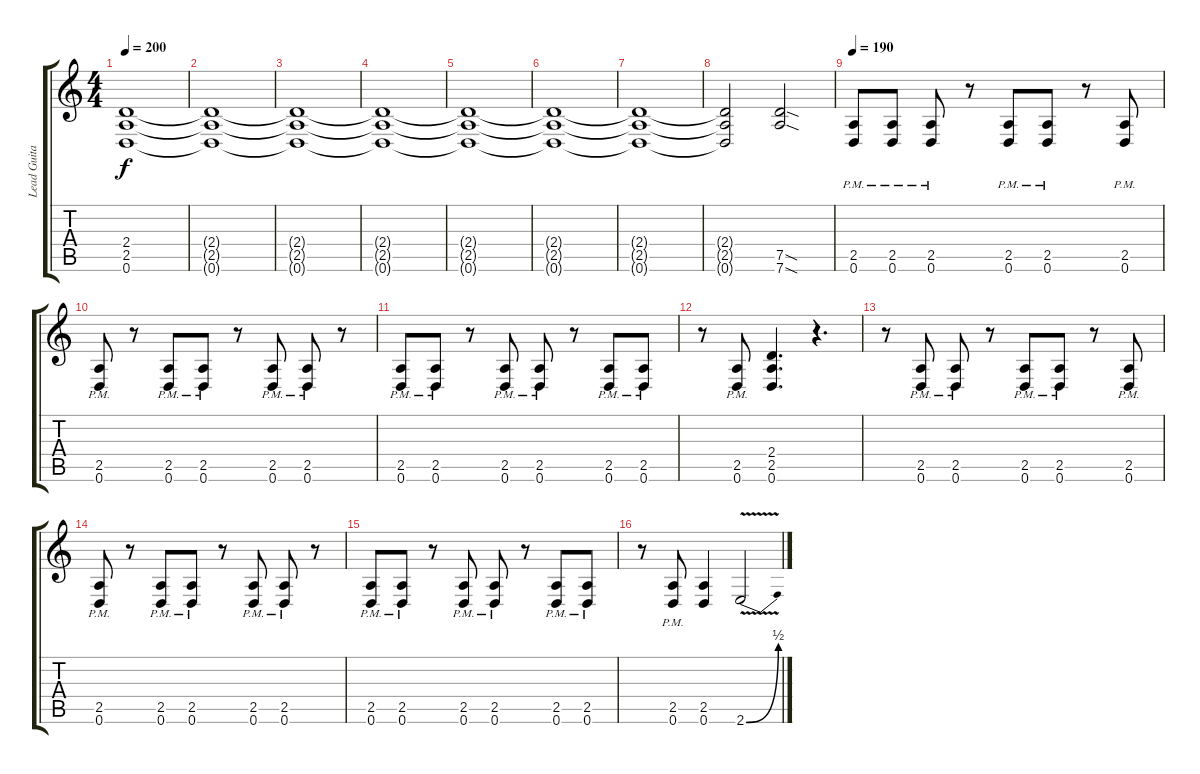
\track ("Lead Guitar 2" "Lead Guita") {instrument distortionguitar}
\staff {score tabs}
\tuning (D4 A3 F3 C3 G2 D2) {hide}
\ts (4 4)
\tempo 200
\clef g2
\ks c
(2.4 2.5 0.6).1{dy f} |
(2.4{t} 2.5{t} 0.6{t}).1 |
(2.4{t} 2.5{t} 0.6{t}).1 |
(2.4{t} 2.5{t} 0.6{t}).1 |
(2.4{t} 2.5{t} 0.6{t}).1 |
(2.4{t} 2.5{t} 0.6{t}).1 |
(2.4{t} 2.5{t} 0.6{t}).1 |
(2.4{t} 2.5{t} 0.6{t}).2 (7.5{sod} 7.6{sod}).2 |
\tempo 190
(2.5{pm} 0.6{pm}).8 (2.5{pm} 0.6{pm}).8 (2.5{pm} 0.6{pm}).8 r.8 (2.5{pm} 0.6{pm}).8 (2.5{pm} 0.6{pm}).8 r.8 (2.5{pm} 0.6{pm}).8 |
(2.5{pm} 0.6{pm}).8 r.8 (2.5{pm} 0.6{pm}).8 (2.5{pm} 0.6{pm}).8 r.8 (2.5{pm} 0.6{pm}).8 (2.5{pm} 0.6{pm}).8 r.8 |
(2.5{pm} 0.6{pm}).8 (2.5{pm} 0.6{pm}).8 r.8 (2.5{pm} 0.6{pm}).8 (2.5{pm} 0.6{pm}).8 r.8 (2.5{pm} 0.6{pm}).8 (2.5{pm} 0.6{pm}).8 |
r.8 (2.5{pm} 0.6{pm}).8 (2.4 2.5 0.6).4{d} r.4{d} |
r.8 (2.5{pm} 0.6{pm}).8 (2.5{pm} 0.6{pm}).8 r.8 (2.5{pm} 0.6{pm}).8 (2.5{pm} 0.6{pm}).8 r.8 (2.5{pm} 0.6{pm}).8 |
(2.5{pm} 0.6{pm}).8 r.8 (2.5{pm} 0.6{pm}).8 (2.5{pm} 0.6{pm}).8 r.8 (2.5{pm} 0.6{pm}).8 (2.5{pm} 0.6{pm}).8 r.8 |
(2.5{pm} 0.6{pm}).8 (2.5{pm} 0.6{pm}).8 r.8 (2.5{pm} 0.6{pm}).8 (2.5{pm} 0.6{pm}).8 r.8 (2.5{pm} 0.6{pm}).8 (2.5{pm} 0.6{pm}).8 |
r.8 (2.5{pm} 0.6{pm}).8 (2.5 0.6).4 2.6{be (bend 0 0 60 2) v}.2
